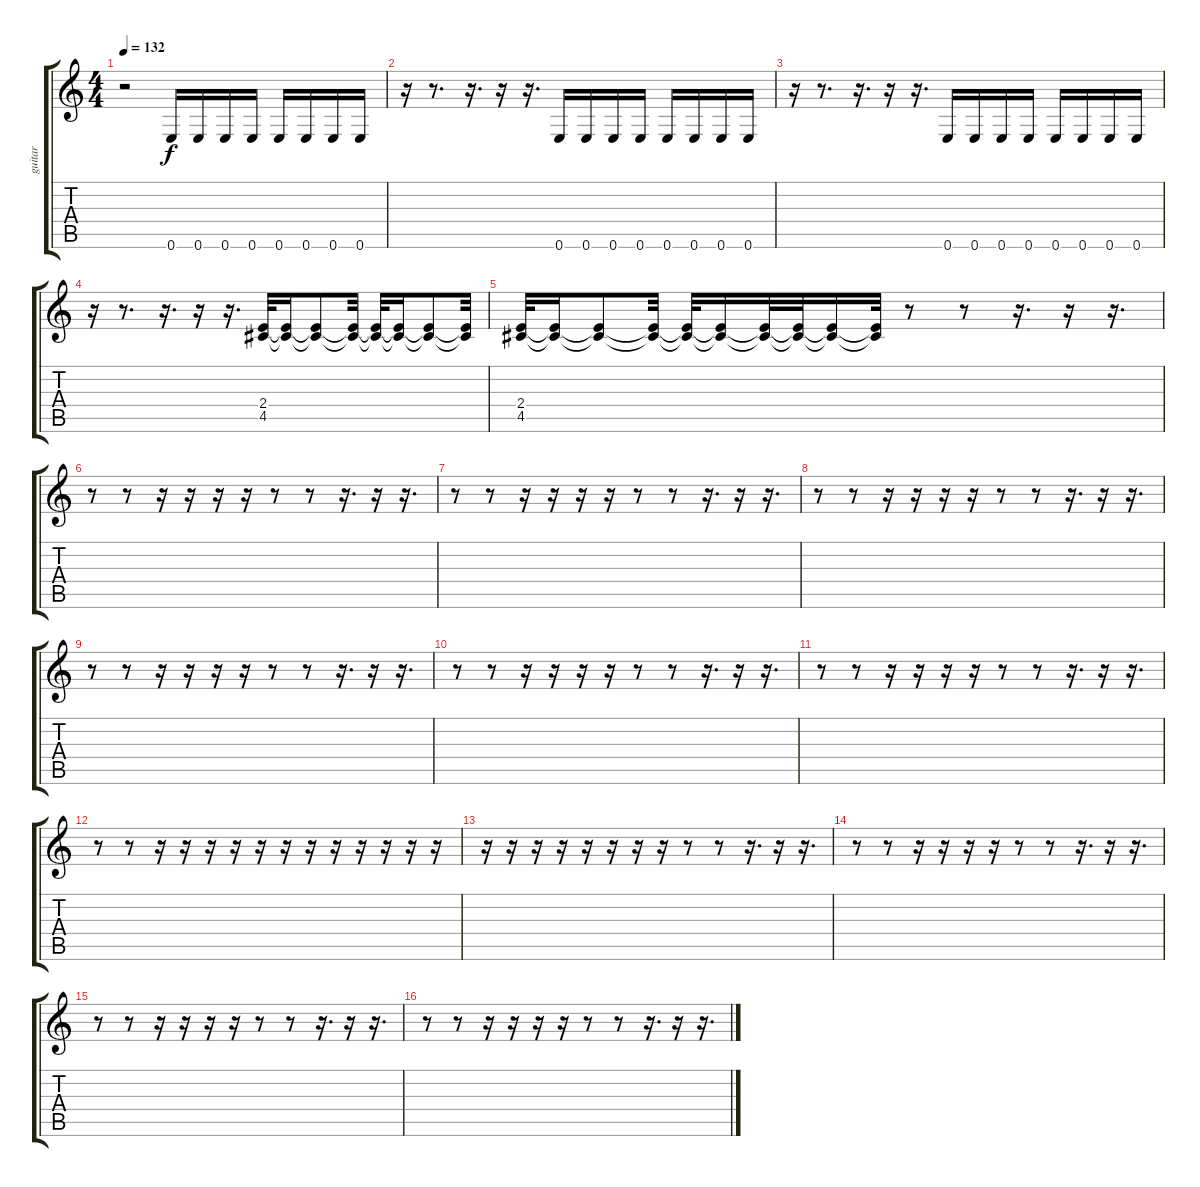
\track ("guitar" "guitar") {instrument acousticguitarnylon}
\staff {score tabs}
\tuning (E4 B3 G3 D3 A2 E2) {hide}
\ts (4 4)
\tempo 132
\clef g2
\ks c
r.2{dy f instrument acousticguitarnylon} 0.6.16 0.6.16 0.6.16 0.6.16 0.6.16 0.6.16 0.6.16 0.6.16 |
r.16 r.8{d} r.16{d} r.16 r.16{d} 0.6.16 0.6.16 0.6.16 0.6.16 0.6.16 0.6.16 0.6.16 0.6.16 |
r.16 r.8{d} r.16{d} r.16 r.16{d} 0.6.16 0.6.16 0.6.16 0.6.16 0.6.16 0.6.16 0.6.16 0.6.16 |
r.16 r.8{d} r.16{d} r.16 r.16{d} (2.4 4.5).32{volume 10} (2.4{t} 4.5{t}).16 (2.4{t} 4.5{t}).8 (2.4{t} 4.5{t}).32 (2.4{t} 4.5{t}).32 (2.4{t} 4.5{t}).16 (2.4{t} 4.5{t}).8 (2.4{t} 4.5{t}).32 |
(2.4 4.5).32 (2.4{t} 4.5{t}).16 (2.4{t} 4.5{t}).8 (2.4{t} 4.5{t}).32 (2.4{t} 4.5{t}).32 (2.4{t} 4.5{t}).16 (2.4{t} 4.5{t}).32 (2.4{t} 4.5{t}).32 (2.4{t} 4.5{t}).16 (2.4{t} 4.5{t}).32 r.8{volume 6} r.8 r.16{d} r.16 r.16{d} |
r.8 r.8 r.16 r.16 r.16 r.16 r.8 r.8 r.16{d} r.16 r.16{d} |
r.8 r.8 r.16 r.16 r.16 r.16 r.8 r.8 r.16{d} r.16 r.16{d} |
r.8 r.8 r.16 r.16 r.16 r.16 r.8 r.8 r.16{d} r.16 r.16{d} |
r.8 r.8 r.16 r.16 r.16 r.16 r.8 r.8 r.16{d} r.16 r.16{d} |
r.8 r.8 r.16 r.16 r.16 r.16 r.8 r.8 r.16{d} r.16 r.16{d} |
r.8 r.8 r.16 r.16 r.16 r.16 r.8 r.8 r.16{d} r.16 r.16{d} |
r.8 r.8 r.16 r.16 r.16 r.16 r.16 r.16 r.16 r.16 r.16 r.16 r.16 r.16 |
r.16 r.16 r.16 r.16 r.16 r.16 r.16 r.16 r.8 r.8 r.16{d} r.16 r.16{d} |
r.8 r.8 r.16 r.16 r.16 r.16 r.8 r.8 r.16{d} r.16 r.16{d} |
r.8 r.8 r.16 r.16 r.16 r.16 r.8 r.8 r.16{d} r.16 r.16{d} |
r.8 r.8 r.16 r.16 r.16 r.16 r.8 r.8 r.16{d} r.16 r.16{d}
